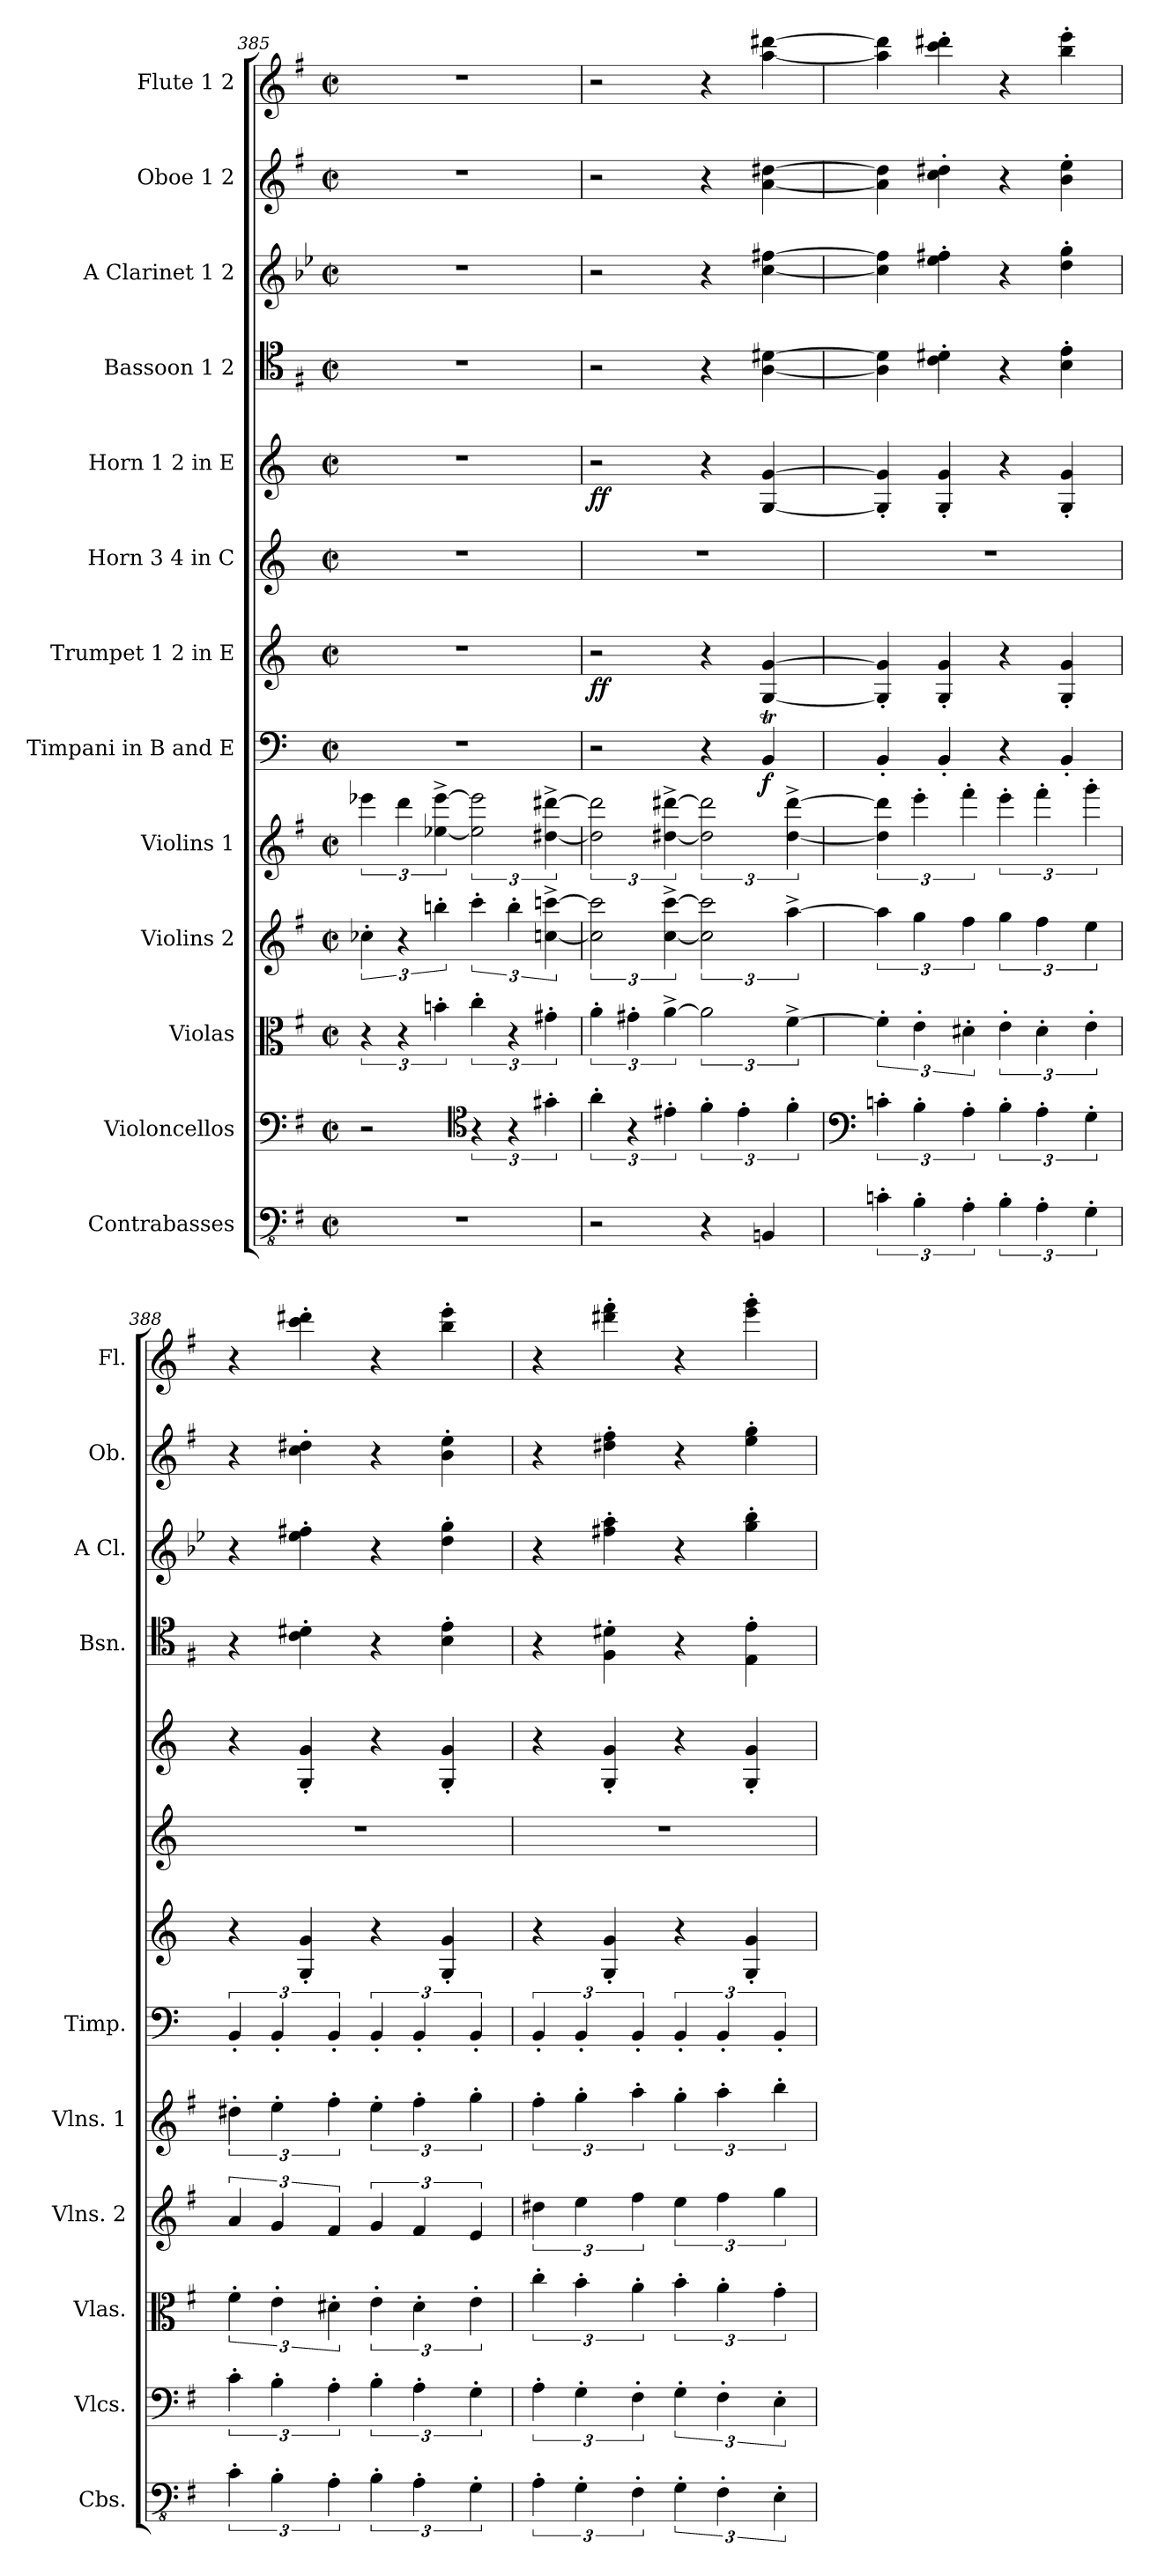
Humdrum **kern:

**kern	**kern	**kern	**kern	**kern	**kern	**dynam	**kern	**dynam	**kern	**kern	**dynam	**kern	**kern	**kern	**kern
*part13	*part12	*part11	*part10	*part9	*part8	*part8	*part7	*part7	*part6	*part5	*part5	*part4	*part3	*part2	*part1
*staff13	*staff12	*staff11	*staff10	*staff9	*staff8	*staff8	*staff7	*staff7	*staff6	*staff5	*staff5	*staff4	*staff3	*staff2	*staff1
*I"Contrabasses	*I"Violoncellos	*I"Violas	*I"Violins 2	*I"Violins 1	*I"Timpani in B and E	*	*I"Trumpet 1 2 in E	*	*I"Horn 3 4  in C	*I"Horn 1 2 in E	*	*I"Bassoon 1 2	*I"A Clarinet 1 2	*I"Oboe 1 2	*I"Flute 1 2
*I'Cbs.	*I'Vlcs.	*I'Vlas.	*I'Vlns. 2	*I'Vlns. 1	*I'Timp.	*	*	*	*	*	*	*I'Bsn.	*I'A Cl.	*I'Ob.	*I'Fl.
*clefFv4	*clefF4	*clefC3	*clefG2	*clefG2	*clefF4	*	*clefG2	*	*clefG2	*clefG2	*	*clefC4	*clefG2	*clefG2	*clefG2
*	*	*	*	*	*	*	*ITrd-2c-4	*	*ITrd7c12	*ITrd5c8	*	*	*ITrd2c3	*	*
*k[f#]	*k[f#]	*k[f#]	*k[f#]	*k[f#]	*k[]	*	*k[f#c#g#d#]	*	*k[]	*k[f#c#g#d#]	*	*k[f#]	*k[f#]	*k[f#]	*k[f#]
*M2/2	*M2/2	*M2/2	*M2/2	*M2/2	*M2/2	*	*M2/2	*	*M2/2	*M2/2	*	*M2/2	*M2/2	*M2/2	*M2/2
*met(c|)	*met(c|)	*met(c|)	*met(c|)	*met(c|)	*met(c|)	*	*met(c|)	*	*met(c|)	*met(c|)	*	*met(c|)	*met(c|)	*met(c|)	*met(c|)
=385	=385	=385	=385	=385	=385	=385	=385	=385	=385	=385	=385	=385	=385	=385	=385
1r	2r	6r	6cc-X'\	6eee-X\	1r	.	1r	.	1r	1r	.	1r	1r	1r	1r
.	.	6r	6r	6ddd\	.	.	.	.	.	.	.	.	.	.	.
.	.	6bn'\	6bbn'\	[6ee-X\^ [6eee-\^	.	.	.	.	.	.	.	.	.	.	.
*	*clefC4	*	*	*	*	*	*	*	*	*	*	*	*	*	*
.	6r	6cc'\	6ccc'\	3ee-\] 3eee-\]	.	.	.	.	.	.	.	.	.	.	.
.	6r	6r	6bb'\	.	.	.	.	.	.	.	.	.	.	.	.
.	6g#X'\	6g#X'\	[6ccn\^ [6cccn\^	[6dd#X\^ [6ddd#X\^	.	.	.	.	.	.	.	.	.	.	.
=386	=386	=386	=386	=386	=386	=386	=386	=386	=386	=386	=386	=386	=386	=386	=386
!	!	!	!	!	!	!	!	!LO:DY:b	!	!	!LO:DY:b	!	!	!	!
2r	6a'\	6a'\	3cc\] 3cccn\]	3dd#\] 3ddd#\]	2r	.	2r	ff	1r	2r	ff	2r	2r	2r	2r
.	6r	6g#X'\	.	.	.	.	.	.	.	.	.	.	.	.	.
.	6e#X'\	[6a^\	[6cc\^ [6ccc\^	[6dd#X\^ [6ddd#X\^	.	.	.	.	.	.	.	.	.	.	.
4r	6f#'\	3a\]	3cc\] 3ccc\]	3dd#\] 3ddd#\]	4r	.	4r	.	.	4r	.	4r	4r	4r	4r
.	6e#'\	.	.	.	.	.	.	.	.	.	.	.	.	.	.
!	!	!	!	!	!	!LO:DY:b	!	!	!	!	!	!	!	!	!
4BBBn/	.	.	.	.	4BBt/	f	[4B/ [4b/	.	.	[4BB/ [4B/	.	[4A\ [4d#X\	[4a\ [4dd#X\	[4a\ [4dd#X\	[4aa\ [4ddd#X\
.	6f#'\	[6f#^\	[6aa^\	[6dd#\^ [6ddd#\^	.	.	.	.	.	.	.	.	.	.	.
=387	=387	=387	=387	=387	=387	=387	=387	=387	=387	=387	=387	=387	=387	=387	=387
*	*clefF4	*	*	*	*	*	*	*	*	*	*	*	*	*	*
6Cn'\	6cn'\	6f#'\]	6aa\]	6dd#\] 6ddd#\]	4BB'/	.	4B/]' 4b/]'	.	1r	4BB/]' 4B/]'	.	4A\] 4d#\]	4a\] 4dd#\]	4a\] 4dd#\]	4aa\] 4ddd#\]
6BB'\	6B'\	6e'\	6gg\	6eee'\	.	.	.	.	.	.	.	.	.	.	.
.	.	.	.	.	4BB'/	.	4B/' 4b/'	.	.	4BB/' 4B/'	.	4c\' 4d#X\'	4cc\' 4dd#X\'	4cc\' 4dd#X\'	4ccc\' 4ddd#X\'
6AA'\	6A'\	6d#X'\	6ff#\	6fff#'\	.	.	.	.	.	.	.	.	.	.	.
6BB'\	6B'\	6e'\	6gg\	6eee'\	4r	.	4r	.	.	4r	.	4r	4r	4r	4r
6AA'\	6A'\	6d#'\	6ff#\	6fff#'\	.	.	.	.	.	.	.	.	.	.	.
.	.	.	.	.	4BB'/	.	4B/' 4b/'	.	.	4BB/' 4B/'	.	4B\' 4e\'	4b\' 4ee\'	4b\' 4ee\'	4bb\' 4eee\'
6GG'\	6G'\	6e'\	6ee\	6ggg'\	.	.	.	.	.	.	.	.	.	.	.
=388	=388	=388	=388	=388	=388	=388	=388	=388	=388	=388	=388	=388	=388	=388	=388
6C'\	6c'\	6f#'\	6a/	6dd#X'\	6BB'/	.	4r	.	1r	4r	.	4r	4r	4r	4r
6BB'\	6B'\	6e'\	6g/	6ee'\	6BB'/	.	.	.	.	.	.	.	.	.	.
.	.	.	.	.	.	.	4B/' 4b/'	.	.	4BB/' 4B/'	.	4c\' 4d#X\'	4cc\' 4dd#X\'	4cc\' 4dd#X\'	4ccc\' 4ddd#X\'
6AA'\	6A'\	6d#X'\	6f#/	6ff#'\	6BB'/	.	.	.	.	.	.	.	.	.	.
6BB'\	6B'\	6e'\	6g/	6ee'\	6BB'/	.	4r	.	.	4r	.	4r	4r	4r	4r
6AA'\	6A'\	6d#'\	6f#/	6ff#'\	6BB'/	.	.	.	.	.	.	.	.	.	.
.	.	.	.	.	.	.	4B/' 4b/'	.	.	4BB/' 4B/'	.	4B\' 4e\'	4b\' 4ee\'	4b\' 4ee\'	4bb\' 4eee\'
6GG'\	6G'\	6e'\	6e/	6gg'\	6BB'/	.	.	.	.	.	.	.	.	.	.
=389	=389	=389	=389	=389	=389	=389	=389	=389	=389	=389	=389	=389	=389	=389	=389
6AA'\	6A'\	6cc'\	6dd#X\	6ff#'\	6BB'/	.	4r	.	1r	4r	.	4r	4r	4r	4r
6GG'\	6G'\	6b'\	6ee\	6gg'\	6BB'/	.	.	.	.	.	.	.	.	.	.
.	.	.	.	.	.	.	4B/' 4b/'	.	.	4BB/' 4B/'	.	4F#\' 4d#X\'	4dd#X\' 4ff#\'	4dd#X\' 4ff#\'	4ddd#X\' 4fff#\'
6FF#'\	6F#'\	6a'\	6ff#\	6aa'\	6BB'/	.	.	.	.	.	.	.	.	.	.
6GG'\	6G'\	6b'\	6ee\	6gg'\	6BB'/	.	4r	.	.	4r	.	4r	4r	4r	4r
6FF#'\	6F#'\	6a'\	6ff#\	6aa'\	6BB'/	.	.	.	.	.	.	.	.	.	.
.	.	.	.	.	.	.	4B/' 4b/'	.	.	4BB/' 4B/'	.	4E\' 4e\'	4ee\' 4gg\'	4ee\' 4gg\'	4eee\' 4ggg\'
6EE'\	6E'\	6g'\	6gg\	6bb'\	6BB'/	.	.	.	.	.	.	.	.	.	.
=	=	=	=	=	=	=	=	=	=	=	=	=	=	=	=
*-	*-	*-	*-	*-	*-	*-	*-	*-	*-	*-	*-	*-	*-	*-	*-
